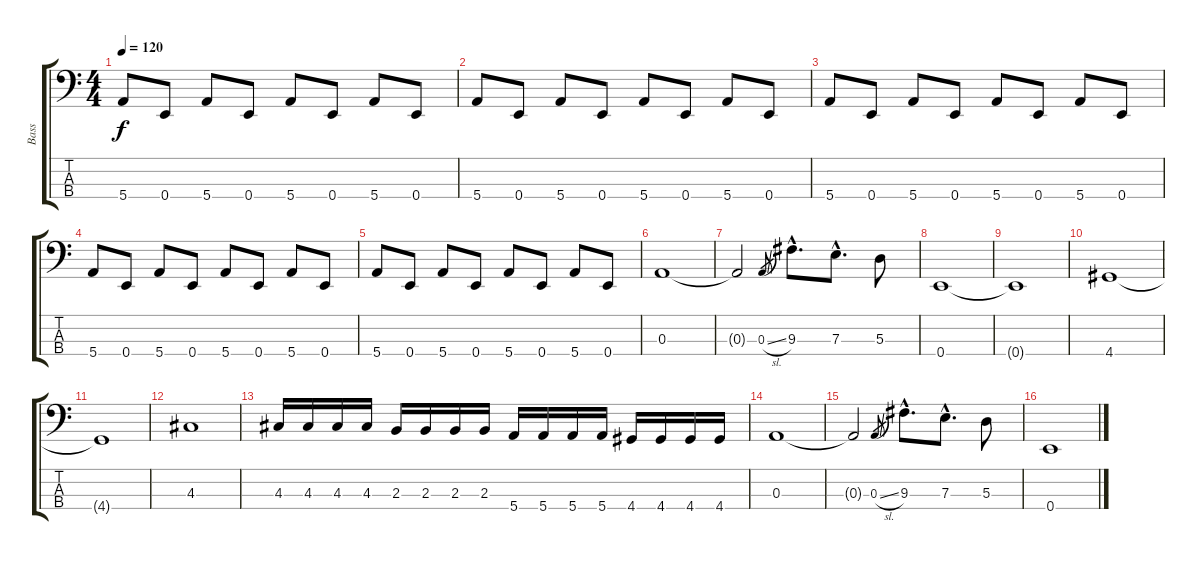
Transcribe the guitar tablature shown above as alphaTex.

\track ("Bass" "Bass") {instrument electricbassfinger}
\staff {score tabs}
\tuning (G2 D2 A1 E1) {hide}
\ts (4 4)
\tempo 120
\clef f4
\ks c
5.4.8{dy f volume 16} 0.4.8 5.4.8 0.4.8 5.4.8 0.4.8 5.4.8 0.4.8 |
5.4.8{volume 16} 0.4.8 5.4.8 0.4.8 5.4.8 0.4.8 5.4.8 0.4.8 |
5.4.8{volume 16} 0.4.8 5.4.8 0.4.8 5.4.8 0.4.8 5.4.8 0.4.8 |
5.4.8{volume 16} 0.4.8 5.4.8 0.4.8 5.4.8 0.4.8 5.4.8 0.4.8 |
5.4.8{volume 16} 0.4.8 5.4.8 0.4.8 5.4.8 0.4.8 5.4.8 0.4.8 |
0.3.1 |
0.3{t}.2 0.3{sl}.8{gr} 9.3{hac}.8{d} 7.3{hac}.8{d} 5.3.8 |
0.4.1 |
0.4{t}.1 |
4.4.1 |
4.4{t}.1 |
4.3.1 |
4.3.16 4.3.16 4.3.16 4.3.16 2.3.16 2.3.16 2.3.16 2.3.16 5.4.16 5.4.16 5.4.16 5.4.16 4.4.16 4.4.16 4.4.16 4.4.16 |
0.3.1 |
0.3{t}.2 0.3{sl}.8{gr} 9.3{hac}.8{d} 7.3{hac}.8{d} 5.3.8 |
0.4.1
